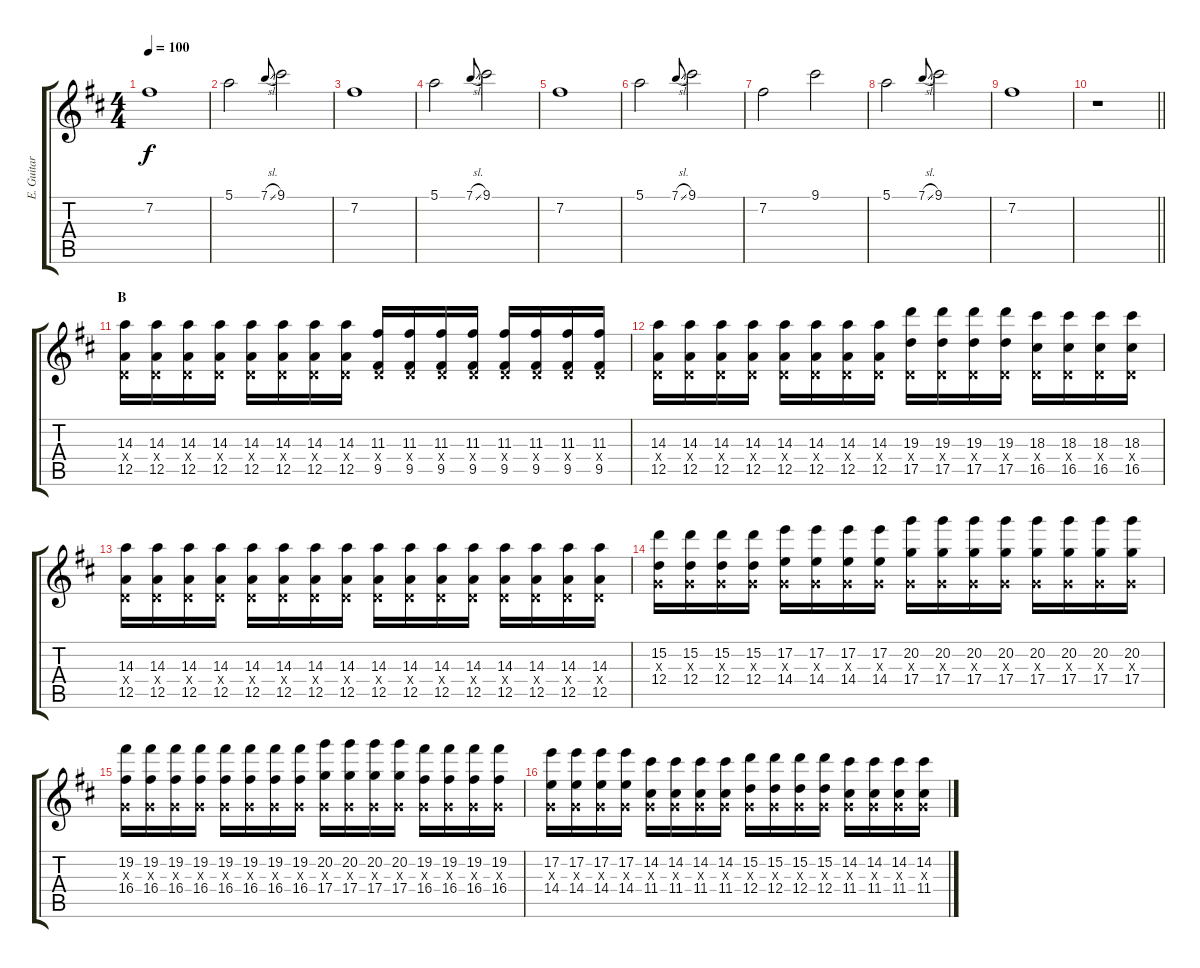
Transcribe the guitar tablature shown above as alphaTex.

\track ("E. Guitar I" "E. Guitar ") {instrument overdrivenguitar}
\staff {score tabs}
\tuning (E4 B3 G3 D3 A2 E2) {hide}
\ts (4 4)
\tempo 100
\clef g2
\ks d
7.2.1{dy f} |
5.1.2 7.1{sl}.8{gr onbeat} 9.1.2 |
7.2.1 |
5.1.2 7.1{sl}.8{gr onbeat} 9.1.2 |
7.2.1 |
5.1.2 7.1{sl}.8{gr onbeat} 9.1.2 |
7.2.2 9.1.2 |
5.1.2 7.1{sl}.8{gr onbeat} 9.1.2 |
7.2.1 |
\barLineRight lightlight
r.1 |
\section ("" "B")
(14.3 0.4{x} 12.5).16 (14.3 0.4{x} 12.5).16 (14.3 0.4{x} 12.5).16 (14.3 0.4{x} 12.5).16 (14.3 0.4{x} 12.5).16 (14.3 0.4{x} 12.5).16 (14.3 0.4{x} 12.5).16 (14.3 0.4{x} 12.5).16 (11.3 0.4{x} 9.5).16 (11.3 0.4{x} 9.5).16 (11.3 0.4{x} 9.5).16 (11.3 0.4{x} 9.5).16 (11.3 0.4{x} 9.5).16 (11.3 0.4{x} 9.5).16 (11.3 0.4{x} 9.5).16 (11.3 0.4{x} 9.5).16 |
(14.3 0.4{x} 12.5).16 (14.3 0.4{x} 12.5).16 (14.3 0.4{x} 12.5).16 (14.3 0.4{x} 12.5).16 (14.3 0.4{x} 12.5).16 (14.3 0.4{x} 12.5).16 (14.3 0.4{x} 12.5).16 (14.3 0.4{x} 12.5).16 (19.3 0.4{x} 17.5).16 (19.3 0.4{x} 17.5).16 (19.3 0.4{x} 17.5).16 (19.3 0.4{x} 17.5).16 (18.3 0.4{x} 16.5).16 (18.3 0.4{x} 16.5).16 (18.3 0.4{x} 16.5).16 (18.3 0.4{x} 16.5).16 |
(14.3 0.4{x} 12.5).16 (14.3 0.4{x} 12.5).16 (14.3 0.4{x} 12.5).16 (14.3 0.4{x} 12.5).16 (14.3 0.4{x} 12.5).16 (14.3 0.4{x} 12.5).16 (14.3 0.4{x} 12.5).16 (14.3 0.4{x} 12.5).16 (14.3 0.4{x} 12.5).16 (14.3 0.4{x} 12.5).16 (14.3 0.4{x} 12.5).16 (14.3 0.4{x} 12.5).16 (14.3 0.4{x} 12.5).16 (14.3 0.4{x} 12.5).16 (14.3 0.4{x} 12.5).16 (14.3 0.4{x} 12.5).16 |
(15.2 0.3{x} 12.4).16 (15.2 0.3{x} 12.4).16 (15.2 0.3{x} 12.4).16 (15.2 0.3{x} 12.4).16 (17.2 0.3{x} 14.4).16 (17.2 0.3{x} 14.4).16 (17.2 0.3{x} 14.4).16 (17.2 0.3{x} 14.4).16 (20.2 0.3{x} 17.4).16 (20.2 0.3{x} 17.4).16 (20.2 0.3{x} 17.4).16 (20.2 0.3{x} 17.4).16 (20.2 0.3{x} 17.4).16 (20.2 0.3{x} 17.4).16 (20.2 0.3{x} 17.4).16 (20.2 0.3{x} 17.4).16 |
(19.2 0.3{x} 16.4).16 (19.2 0.3{x} 16.4).16 (19.2 0.3{x} 16.4).16 (19.2 0.3{x} 16.4).16 (19.2 0.3{x} 16.4).16 (19.2 0.3{x} 16.4).16 (19.2 0.3{x} 16.4).16 (19.2 0.3{x} 16.4).16 (20.2 0.3{x} 17.4).16 (20.2 0.3{x} 17.4).16 (20.2 0.3{x} 17.4).16 (20.2 0.3{x} 17.4).16 (19.2 0.3{x} 16.4).16 (19.2 0.3{x} 16.4).16 (19.2 0.3{x} 16.4).16 (19.2 0.3{x} 16.4).16 |
(17.2 0.3{x} 14.4).16 (17.2 0.3{x} 14.4).16 (17.2 0.3{x} 14.4).16 (17.2 0.3{x} 14.4).16 (14.2 0.3{x} 11.4).16 (14.2 0.3{x} 11.4).16 (14.2 0.3{x} 11.4).16 (14.2 0.3{x} 11.4).16 (15.2 0.3{x} 12.4).16 (15.2 0.3{x} 12.4).16 (15.2 0.3{x} 12.4).16 (15.2 0.3{x} 12.4).16 (14.2 0.3{x} 11.4).16 (14.2 0.3{x} 11.4).16 (14.2 0.3{x} 11.4).16 (14.2 0.3{x} 11.4).16
